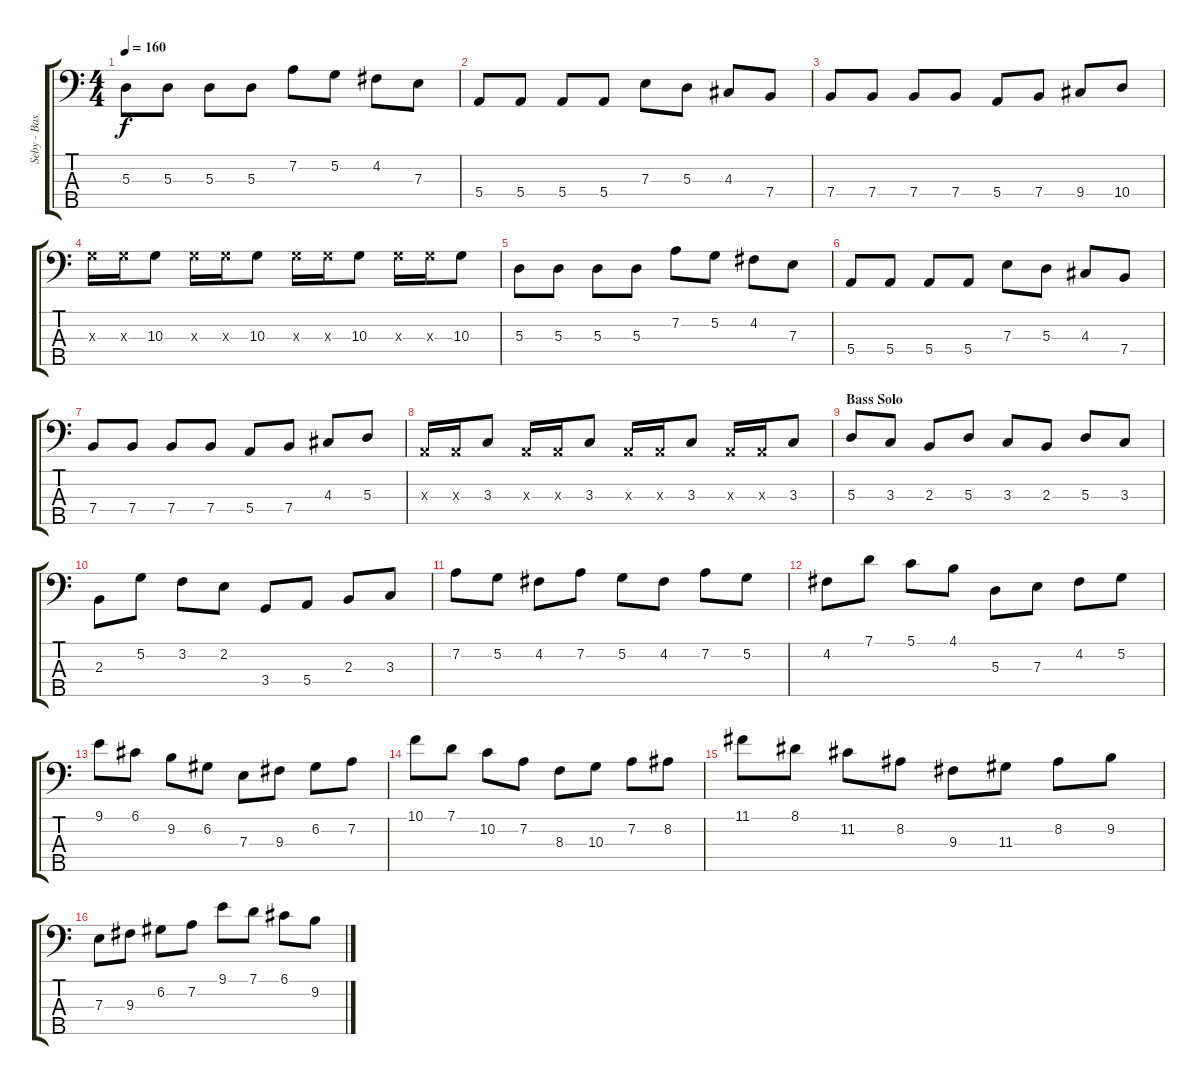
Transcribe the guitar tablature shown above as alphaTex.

\track ("Seby - Bass" "Seby - Bas") {instrument electricbasspick}
\staff {score tabs}
\tuning (G2 D2 A1 E1 B0) {hide}
\ts (4 4)
\tempo 160
\clef f4
\ks c
5.3.8{dy f} 5.3.8 5.3.8 5.3.8 7.2.8 5.2.8 4.2.8 7.3.8 |
5.4.8 5.4.8 5.4.8 5.4.8 7.3.8 5.3.8 4.3.8 7.4.8 |
7.4.8 7.4.8 7.4.8 7.4.8 5.4.8 7.4.8 9.4.8 10.4.8 |
10.3{x}.16 10.3{x}.16 10.3.8 10.3{x}.16 10.3{x}.16 10.3.8 10.3{x}.16 10.3{x}.16 10.3.8 10.3{x}.16 10.3{x}.16 10.3.8 |
5.3.8 5.3.8 5.3.8 5.3.8 7.2.8 5.2.8 4.2.8 7.3.8 |
5.4.8 5.4.8 5.4.8 5.4.8 7.3.8 5.3.8 4.3.8 7.4.8 |
7.4.8 7.4.8 7.4.8 7.4.8 5.4.8 7.4.8 4.3.8 5.3.8 |
0.3{x}.16 0.3{x}.16 3.3.8 0.3{x}.16 0.3{x}.16 3.3.8 0.3{x}.16 0.3{x}.16 3.3.8 0.3{x}.16 0.3{x}.16 3.3.8 |
\section ("" "Bass Solo")
5.3.8 3.3.8 2.3.8 5.3.8 3.3.8 2.3.8 5.3.8 3.3.8 |
2.3.8 5.2.8 3.2.8 2.2.8 3.4.8 5.4.8 2.3.8 3.3.8 |
7.2.8 5.2.8 4.2.8 7.2.8 5.2.8 4.2.8 7.2.8 5.2.8 |
4.2.8 7.1.8 5.1.8 4.1.8 5.3.8 7.3.8 4.2.8 5.2.8 |
9.1.8 6.1.8 9.2.8 6.2.8 7.3.8 9.3.8 6.2.8 7.2.8 |
10.1.8 7.1.8 10.2.8 7.2.8 8.3.8 10.3.8 7.2.8 8.2.8 |
11.1.8 8.1.8 11.2.8 8.2.8 9.3.8 11.3.8 8.2.8 9.2.8 |
7.3.8 9.3.8 6.2.8 7.2.8 9.1.8 7.1.8 6.1.8 9.2.8
